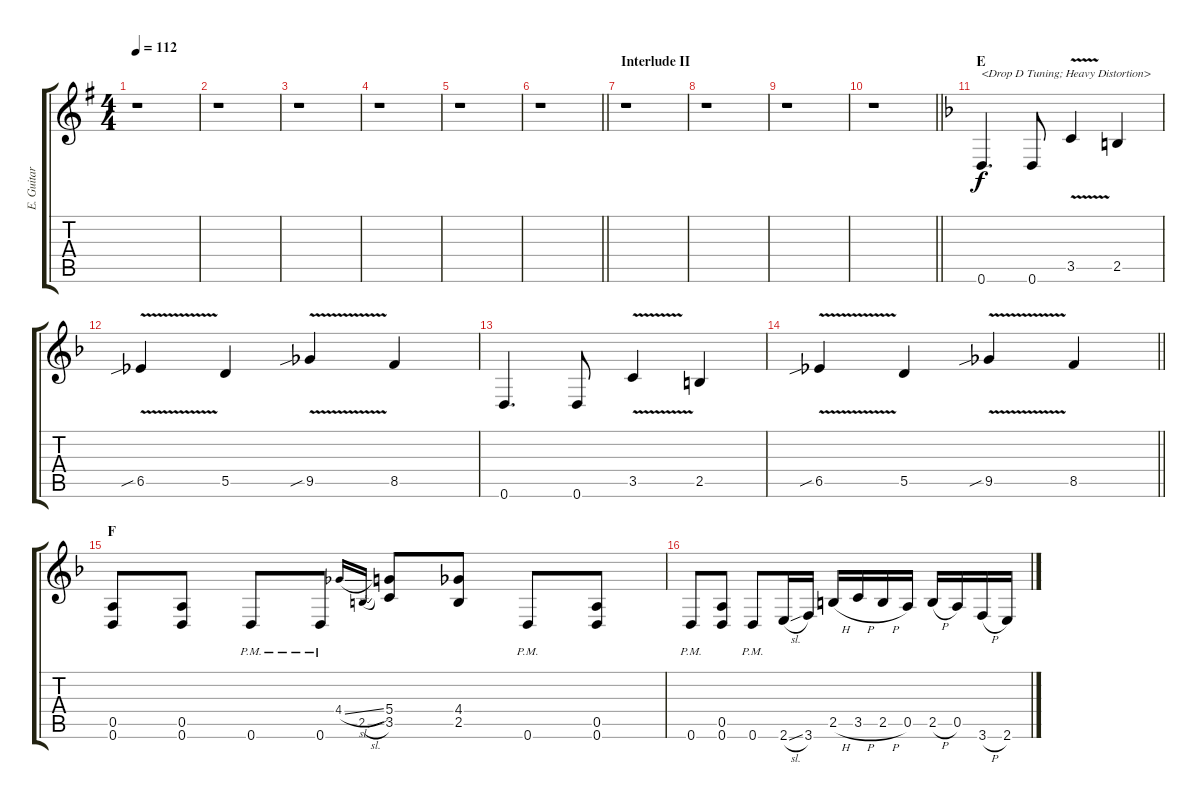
\track ("E. Guitar IV" "E. Guitar ") {instrument overdrivenguitar}
\staff {score tabs}
\tuning (E4 B3 G3 D3 A2 D2) {hide}
\ts (4 4)
\tempo 112
\clef g2
\ks g
r.1{dy f} |
r.1 |
r.1 |
r.1 |
r.1 |
\barLineRight lightlight
r.1 |
\section ("" "Interlude II")
r.1 |
r.1 |
r.1 |
\barLineRight lightlight
r.1 |
\section ("" "E")
\ks f
0.6.4{d txt "<Drop D Tuning; Heavy Distortion>"} 0.6.8 3.5{v}.4 2.5.4 |
6.5{v sib}.4 5.5.4 9.5{v sib}.4 8.5.4 |
0.6.4{d} 0.6.8 3.5{v}.4 2.5.4 |
\barLineRight lightlight
6.5{v sib}.4 5.5.4 9.5{v sib}.4 8.5.4 |
\section ("" "F")
(0.5 0.6).8 (0.5 0.6).8 0.6{pm}.8 0.6{pm}.8 4.4{sl}.16{gr onbeat} 2.5{sl}.16{gr onbeat} (5.4 3.5).8 (4.4 2.5).8 0.6{pm}.8 (0.5 0.6).8 |
0.6{pm}.8 (0.5 0.6).8 0.6{pm}.8 2.6{sl}.16 3.6.16 2.5{h}.16 3.5{h}.16 2.5{h}.16 0.5.16 2.5{h}.16 0.5.16 3.6{h}.16 2.6.16
